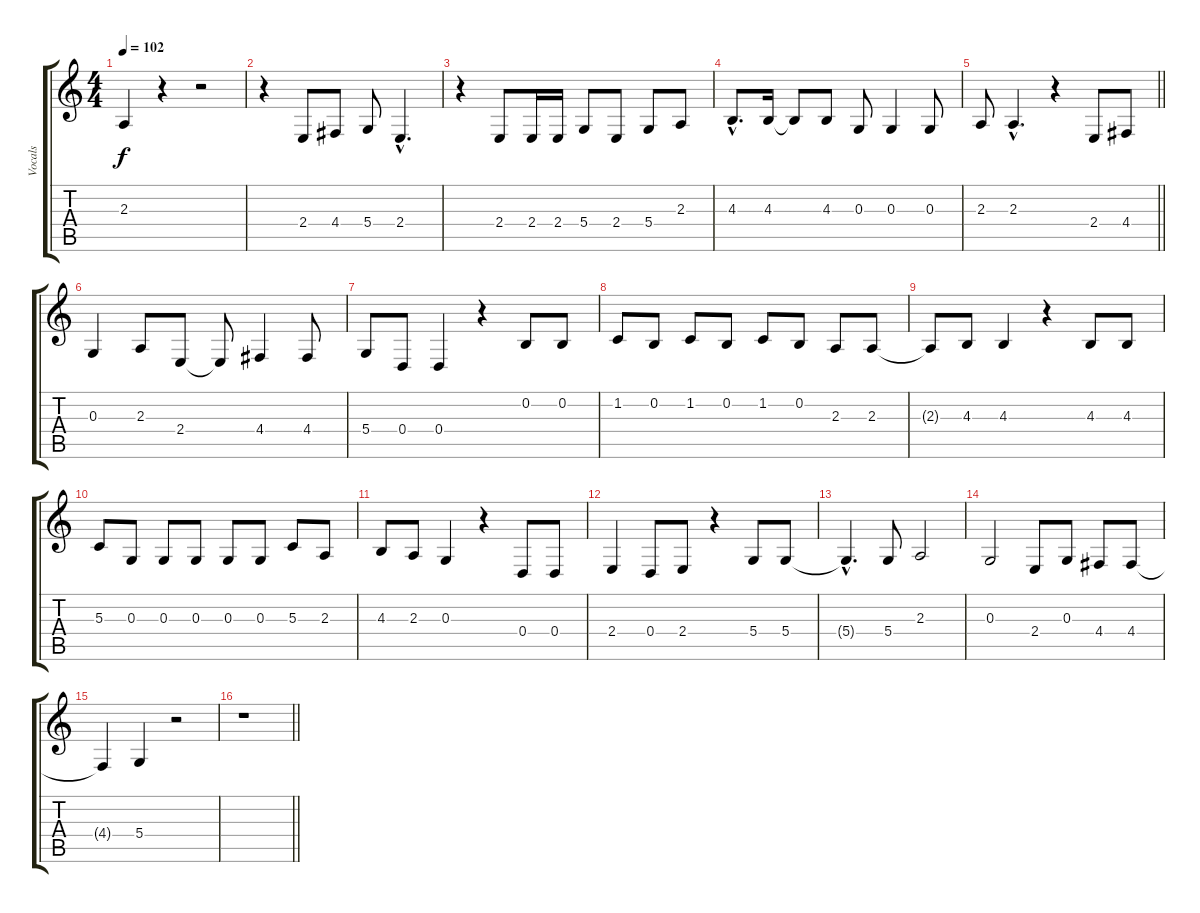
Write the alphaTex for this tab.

\track ("Vocals" "Vocals") {instrument baritonesax}
\staff {score tabs}
\tuning (E4 B3 G3 D3 A2 E2) {hide}
\ts (4 4)
\tempo 102
\clef g2
\ks c
2.3.4{dy f} r.4 r.2 |
r.4 2.4.8 4.4.8 5.4.8 2.4{hac}.4{d} |
r.4 2.4.8 2.4.16 2.4.16 5.4.8 2.4.8 5.4.8 2.3.8 |
4.3{hac}.8{d} 4.3.16 4.3{t}.8 4.3.8 0.3.8 0.3.4 0.3.8 |
\barLineRight lightlight
2.3.8 2.3{hac}.4{d} r.4 2.4.8 4.4.8 |
0.3.4 2.3.8 2.4.8 2.4{t}.8 4.4.4 4.4.8 |
5.4.8 0.4.8 0.4.4 r.4 0.2.8 0.2.8 |
1.2.8 0.2.8 1.2.8 0.2.8 1.2.8 0.2.8 2.3.8 2.3.8 |
2.3{t}.8 4.3.8 4.3.4 r.4 4.3.8 4.3.8 |
5.3.8 0.3.8 0.3.8 0.3.8 0.3.8 0.3.8 5.3.8 2.3.8 |
4.3.8 2.3.8 0.3.4 r.4 0.4.8 0.4.8 |
2.4.4 0.4.8 2.4.8 r.4 5.4.8 5.4.8 |
5.4{hac t}.4{d} 5.4.8 2.3.2 |
0.3.2 2.4.8 0.3.8 4.4.8 4.4.8 |
4.4{t}.4 5.4.4 r.2 |
\barLineRight lightlight
r.1
